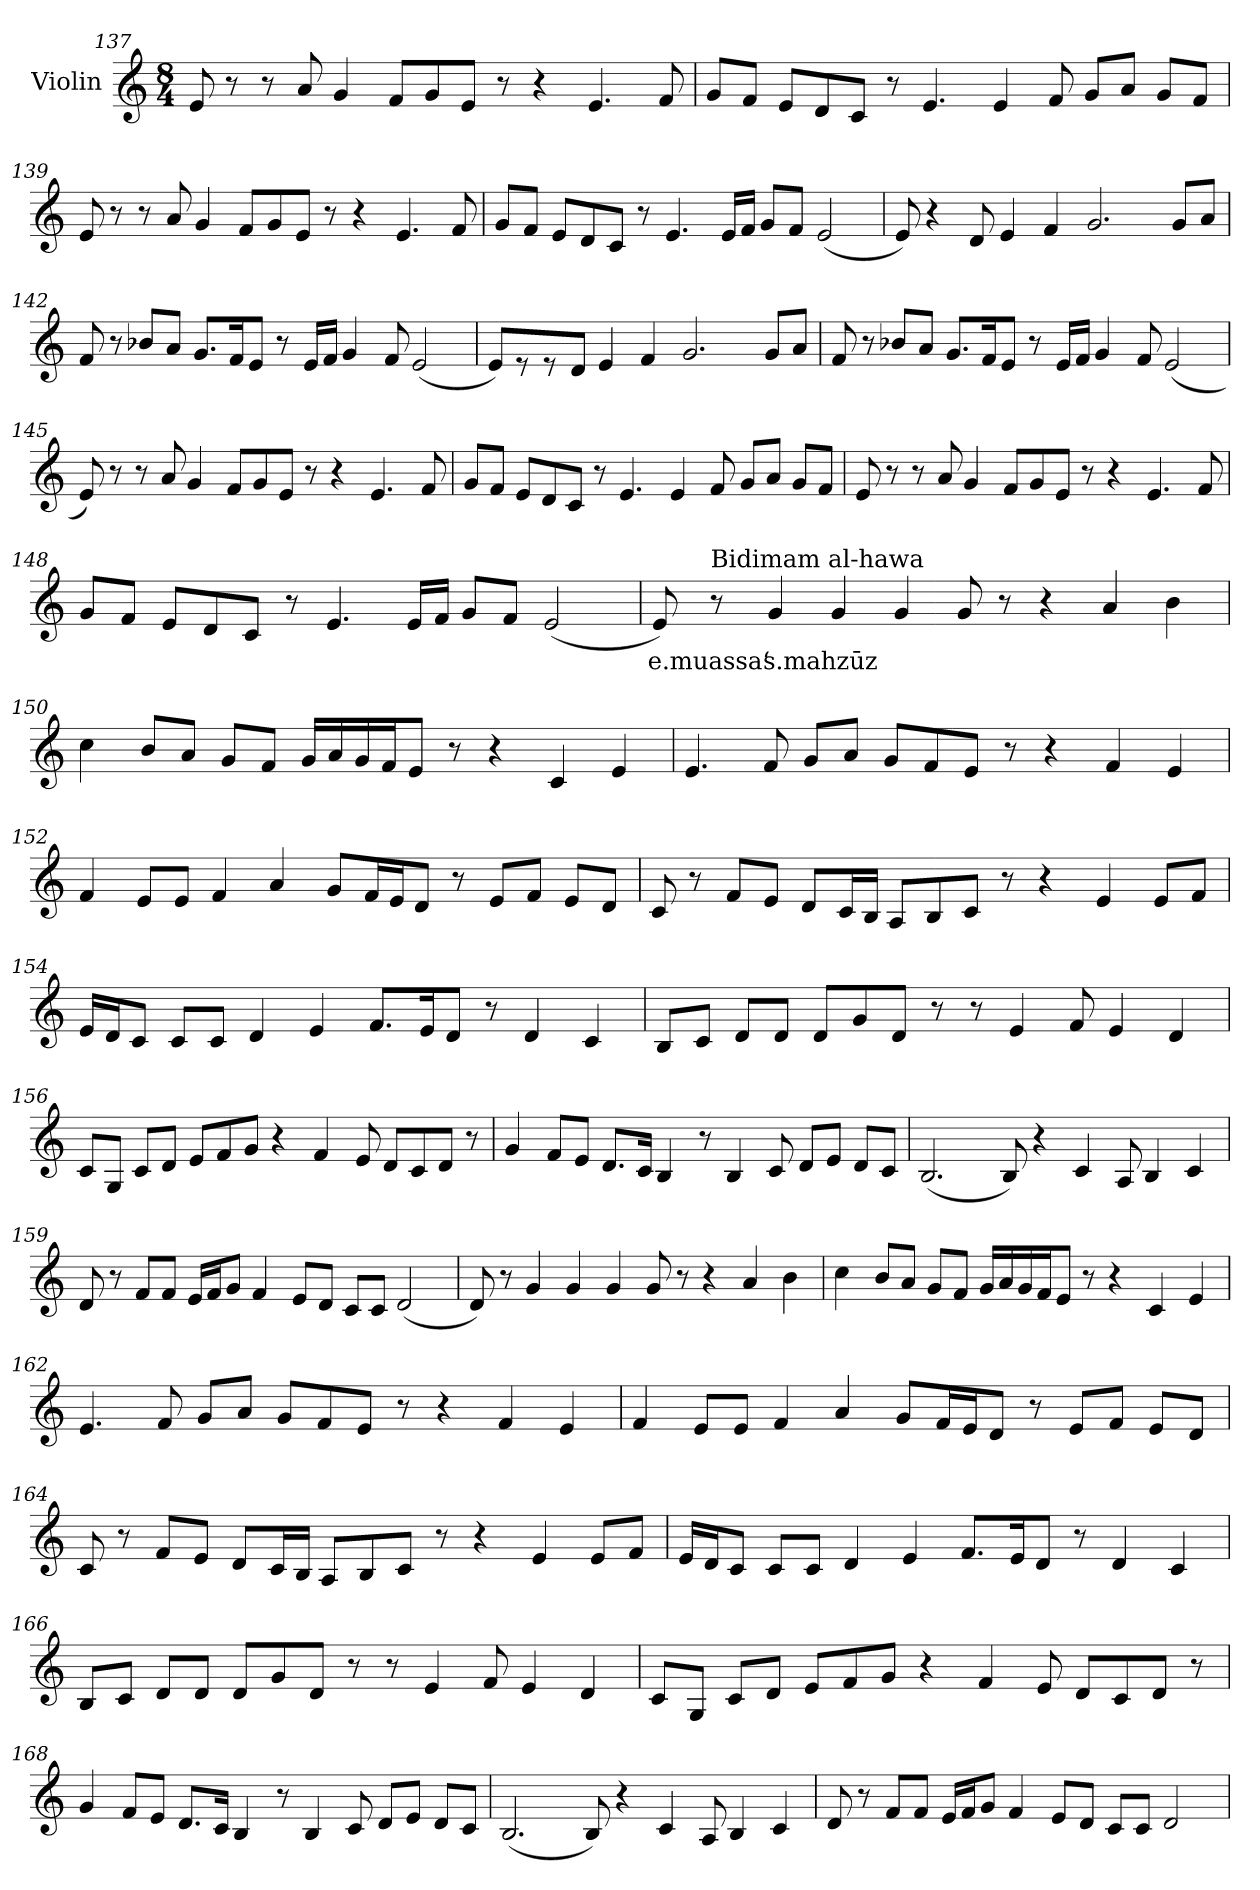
**kern	**text
*part1	*part1
*staff1	*staff1
*I"Violin	*
*clefG2	*
*k[]	*
*M8/4	*
=137	=137
8e/	.
8r	.
8r	.
8a/	.
4g/	.
8f/L	.
8g/	.
8e/J	.
8r	.
4r	.
4.e/	.
8f/	.
!!LO:LB:g=z
=138	=138
8g/L	.
8f/J	.
8e/L	.
8d/	.
8c/J	.
8r	.
4.e/	.
4e/	.
8f/	.
8g/L	.
8a/J	.
8g/L	.
8f/J	.
=139	=139
8e/	.
8r	.
8r	.
8a/	.
4g/	.
8f/L	.
8g/	.
8e/J	.
8r	.
4r	.
4.e/	.
8f/	.
!!LO:LB:g=z
=140	=140
8g/L	.
8f/J	.
8e/L	.
8d/	.
8c/J	.
8r	.
4.e/	.
16e/LL	.
16f/JJ	.
8g/L	.
8f/J	.
(<2e/	.
=141	=141
8e/)	.
4r	.
8d/	.
4e/	.
4f/	.
2.g/	.
8g/L	.
8a/J	.
!!LO:LB:g=z
=142	=142
8f/	.
8r	.
8b-X/L	.
8a/J	.
8.g/L	.
16f/K	.
8e/J	.
8r	.
16e/LL	.
16f/JJ	.
4g/	.
8f/	.
(<2e/	.
=143	=143
8e/L)	.
8r	.
8r	.
8d/J	.
4e/	.
4f/	.
2.g/	.
8g/L	.
8a/J	.
!!LO:LB:g=z
=144	=144
8f/	.
8r	.
8b-X/L	.
8a/J	.
8.g/L	.
16f/K	.
8e/J	.
8r	.
16e/LL	.
16f/JJ	.
4g/	.
8f/	.
(<2e/	.
=145	=145
8e/)	.
8r	.
8r	.
8a/	.
4g/	.
8f/L	.
8g/	.
8e/J	.
8r	.
4r	.
4.e/	.
8f/	.
!!LO:LB:g=z
=146	=146
8g/L	.
8f/J	.
8e/L	.
8d/	.
8c/J	.
8r	.
4.e/	.
4e/	.
8f/	.
8g/L	.
8a/J	.
8g/L	.
8f/J	.
=147	=147
8e/	.
8r	.
8r	.
8a/	.
4g/	.
8f/L	.
8g/	.
8e/J	.
8r	.
4r	.
4.e/	.
8f/	.
!!LO:PB:g=z
=148	=148
8g/L	.
8f/J	.
8e/L	.
8d/	.
8c/J	.
8r	.
4.e/	.
16e/LL	.
16f/JJ	.
8g/L	.
8f/J	.
(<2e/	.
=149	=149
*MM90	*
!	!LO:LY:b
8e/)	e.muassa‘
!LO:TX:a:t=Bidimam al-hawa	!
8r	.
!	!LO:LY:b
4g/	s.mahzūz
4g/	.
4g/	.
8g/	.
8r	.
4r	.
4a/	.
4b\	.
!!LO:LB:g=z
=150	=150
4cc\	.
8b/L	.
8a/J	.
8g/L	.
8f/J	.
16g/LL	.
16a/	.
16g/	.
16f/J	.
8e/J	.
8r	.
4r	.
4c/	.
4e/	.
=151	=151
4.e/	.
8f/	.
8g/L	.
8a/J	.
8g/L	.
8f/	.
8e/J	.
8r	.
4r	.
4f/	.
4e/	.
!!LO:LB:g=z
=152	=152
4f/	.
8e/L	.
8e/J	.
4f/	.
4a/	.
8g/L	.
16f/L	.
16e/J	.
8d/J	.
8r	.
8e/L	.
8f/J	.
8e/L	.
8d/J	.
=153	=153
8c/	.
8r	.
8f/L	.
8e/J	.
8d/L	.
16c/L	.
16B/JJ	.
8A/L	.
8B/	.
8c/J	.
8r	.
4r	.
4e/	.
8e/L	.
8f/J	.
!!LO:LB:g=z
=154	=154
16e/LL	.
16d/J	.
8c/J	.
8c/L	.
8c/J	.
4d/	.
4e/	.
8.f/L	.
16e/K	.
8d/J	.
8r	.
4d/	.
4c/	.
=155	=155
8B/L	.
8c/J	.
8d/L	.
8d/J	.
8d/L	.
8g/	.
8d/J	.
8r	.
8r	.
4e/	.
8f/	.
4e/	.
4d/	.
!!LO:LB:g=z
=156	=156
8c/L	.
8G/J	.
8c/L	.
8d/J	.
8e/L	.
8f/	.
8g/J	.
4r	.
4f/	.
8e/	.
8d/L	.
8c/	.
8d/J	.
8r	.
=157	=157
4g/	.
8f/L	.
8e/J	.
8.d/L	.
16c/Jk	.
4B/	.
8r	.
4B/	.
8c/	.
8d/L	.
8e/J	.
8d/L	.
8c/J	.
!!LO:LB:g=z
=158	=158
(<2.B/	.
8B/)	.
4r	.
4c/	.
8A/	.
4B/	.
4c/	.
=159	=159
8d/	.
8r	.
8f/L	.
8f/J	.
16e/LL	.
16f/J	.
8g/J	.
4f/	.
8e/L	.
8d/J	.
8c/L	.
8c/J	.
(<2d/	.
=160	=160
8d/)	.
8r	.
4g/	.
4g/	.
4g/	.
8g/	.
8r	.
4r	.
4a/	.
4b\	.
!!LO:LB:g=z
=161	=161
4cc\	.
8b/L	.
8a/J	.
8g/L	.
8f/J	.
16g/LL	.
16a/	.
16g/	.
16f/J	.
8e/J	.
8r	.
4r	.
4c/	.
4e/	.
=162	=162
4.e/	.
8f/	.
8g/L	.
8a/J	.
8g/L	.
8f/	.
8e/J	.
8r	.
4r	.
4f/	.
4e/	.
!!LO:LB:g=z
=163	=163
4f/	.
8e/L	.
8e/J	.
4f/	.
4a/	.
8g/L	.
16f/L	.
16e/J	.
8d/J	.
8r	.
8e/L	.
8f/J	.
8e/L	.
8d/J	.
=164	=164
8c/	.
8r	.
8f/L	.
8e/J	.
8d/L	.
16c/L	.
16B/JJ	.
8A/L	.
8B/	.
8c/J	.
8r	.
4r	.
4e/	.
8e/L	.
8f/J	.
!!LO:PB:g=z
=165	=165
16e/LL	.
16d/J	.
8c/J	.
8c/L	.
8c/J	.
4d/	.
4e/	.
8.f/L	.
16e/K	.
8d/J	.
8r	.
4d/	.
4c/	.
=166	=166
8B/L	.
8c/J	.
8d/L	.
8d/J	.
8d/L	.
8g/	.
8d/J	.
8r	.
8r	.
4e/	.
8f/	.
4e/	.
4d/	.
!!LO:LB:g=z
=167	=167
8c/L	.
8G/J	.
8c/L	.
8d/J	.
8e/L	.
8f/	.
8g/J	.
4r	.
4f/	.
8e/	.
8d/L	.
8c/	.
8d/J	.
8r	.
=168	=168
4g/	.
8f/L	.
8e/J	.
8.d/L	.
16c/Jk	.
4B/	.
8r	.
4B/	.
8c/	.
8d/L	.
8e/J	.
8d/L	.
8c/J	.
!!LO:LB:g=z
=169	=169
(<2.B/	.
8B/)	.
4r	.
4c/	.
8A/	.
4B/	.
4c/	.
=170	=170
8d/	.
8r	.
8f/L	.
8f/J	.
16e/LL	.
16f/J	.
8g/J	.
4f/	.
8e/L	.
8d/J	.
8c/L	.
8c/J	.
2d/	.
=	=
*-	*-
